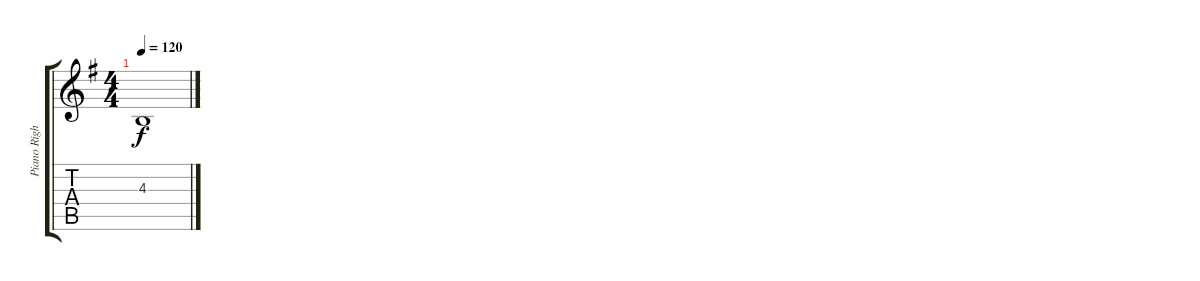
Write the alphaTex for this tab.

\track ("Piano Right Standard" "Piano Righ") {instrument acousticgrandpiano}
\staff {score tabs}
\tuning (E4 B3 G3 D3 A2 E2) {hide}
\ts (4 4)
\tempo 120
\clef g2
\ks eminor
4.3{t}.1{dy f}
